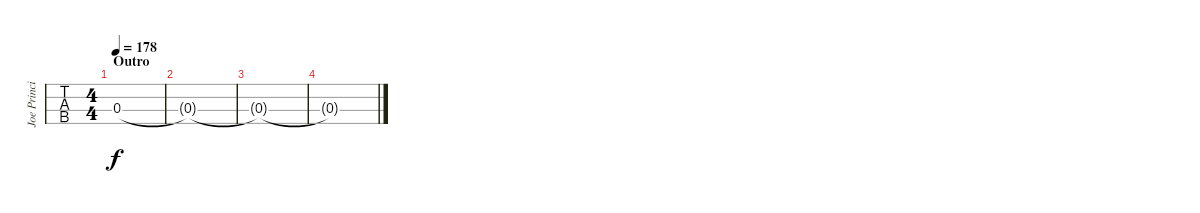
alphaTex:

\track ("Joe Principe - Bass" "Joe Princi") {instrument electricbassfinger}
\staff {tabs}
\tuning (Gb2 Db2 Ab1 Eb1) {hide}
\ts (4 4)
\section ("" "Outro")
\tempo 178
\clef f4
\ks c
0.3.1{dy f} |
0.3{t}.1 |
0.3{t}.1 |
0.3{t}.1
